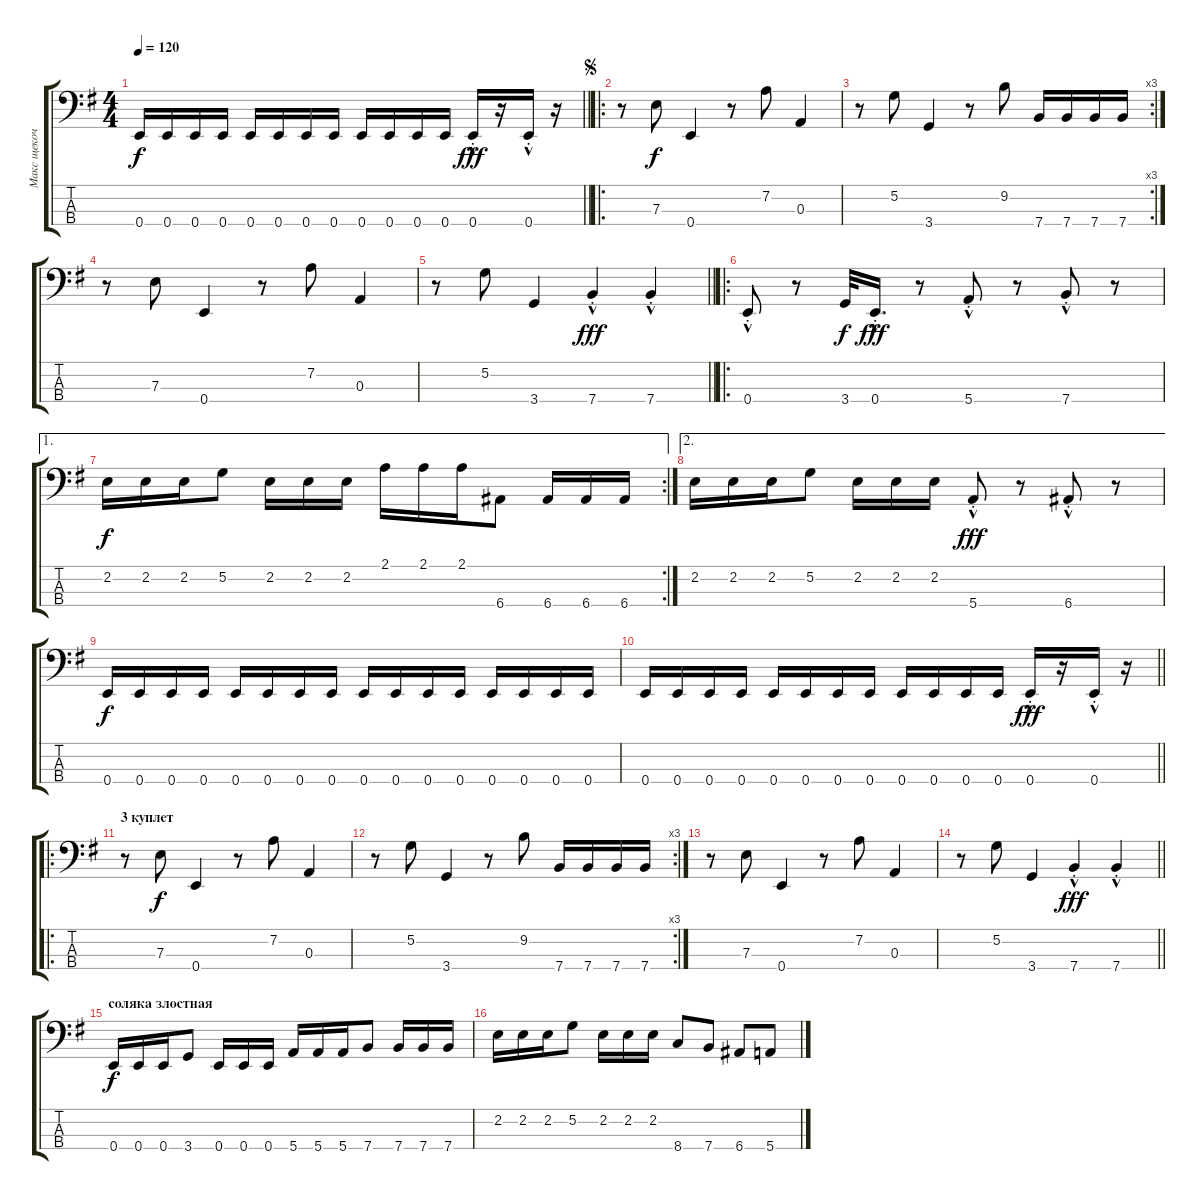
\track ("Макс щекочет бас" "Макс щекоч") {instrument acousticguitarsteel}
\staff {score tabs}
\tuning (G2 D2 A1 E1) {hide}
\ts (4 4)
\tempo 120
\clef f4
\barLineRight lightlight
\ks eminor
0.4.16{dy f} 0.4.16 0.4.16 0.4.16 0.4.16 0.4.16 0.4.16 0.4.16 0.4.16 0.4.16 0.4.16 0.4.16 0.4{hac st}.16{dy fff} r.16 0.4{hac st}.16 r.16 |
\ro
\jump segno
r.8 7.3.8{dy f} 0.4.4 r.8 7.2.8 0.3.4 |
\rc 3
r.8 5.2.8 3.4.4 r.8 9.2.8 7.4.16 7.4.16 7.4.16 7.4.16 |
r.8 7.3.8 0.4.4 r.8 7.2.8 0.3.4 |
\barLineRight lightlight
r.8 5.2.8 3.4.4 7.4{hac st}.4{dy fff} 7.4{hac st}.4 |
\ro
0.4{hac st}.8 r.8 3.4.32{dy f} 0.4{hac st}.16{d dy fff} r.8 5.4{hac st}.8 r.8 7.4{hac st}.8 r.8 |
\ae 1
\rc 2
2.2.16{dy f} 2.2.16 2.2.16 5.2.8 2.2.16 2.2.16 2.2.16 2.1.16 2.1.16 2.1.16 6.4.8 6.4.16 6.4.16 6.4.16 |
\ae 2
2.2.16 2.2.16 2.2.16 5.2.8 2.2.16 2.2.16 2.2.16 5.4{hac st}.8{dy fff} r.8 6.4{hac st}.8 r.8 |
0.4.16{dy f} 0.4.16 0.4.16 0.4.16 0.4.16 0.4.16 0.4.16 0.4.16 0.4.16 0.4.16 0.4.16 0.4.16 0.4.16 0.4.16 0.4.16 0.4.16 |
\barLineRight lightlight
0.4.16 0.4.16 0.4.16 0.4.16 0.4.16 0.4.16 0.4.16 0.4.16 0.4.16 0.4.16 0.4.16 0.4.16 0.4{hac st}.16{dy fff} r.16 0.4{hac st}.16 r.16 |
\ro
\section ("" "3 куплет")
r.8 7.3.8{dy f} 0.4.4 r.8 7.2.8 0.3.4 |
\rc 3
r.8 5.2.8 3.4.4 r.8 9.2.8 7.4.16 7.4.16 7.4.16 7.4.16 |
r.8 7.3.8 0.4.4 r.8 7.2.8 0.3.4 |
\barLineRight lightlight
r.8 5.2.8 3.4.4 7.4{hac st}.4{dy fff} 7.4{hac st}.4 |
\section ("" "соляка злостная")
0.4.16{dy f} 0.4.16 0.4.16 3.4.8 0.4.16 0.4.16 0.4.16 5.4.16 5.4.16 5.4.16 7.4.8 7.4.16 7.4.16 7.4.16 |
2.2.16 2.2.16 2.2.16 5.2.8 2.2.16 2.2.16 2.2.16 8.4.8 7.4.8 6.4.8 5.4.8
